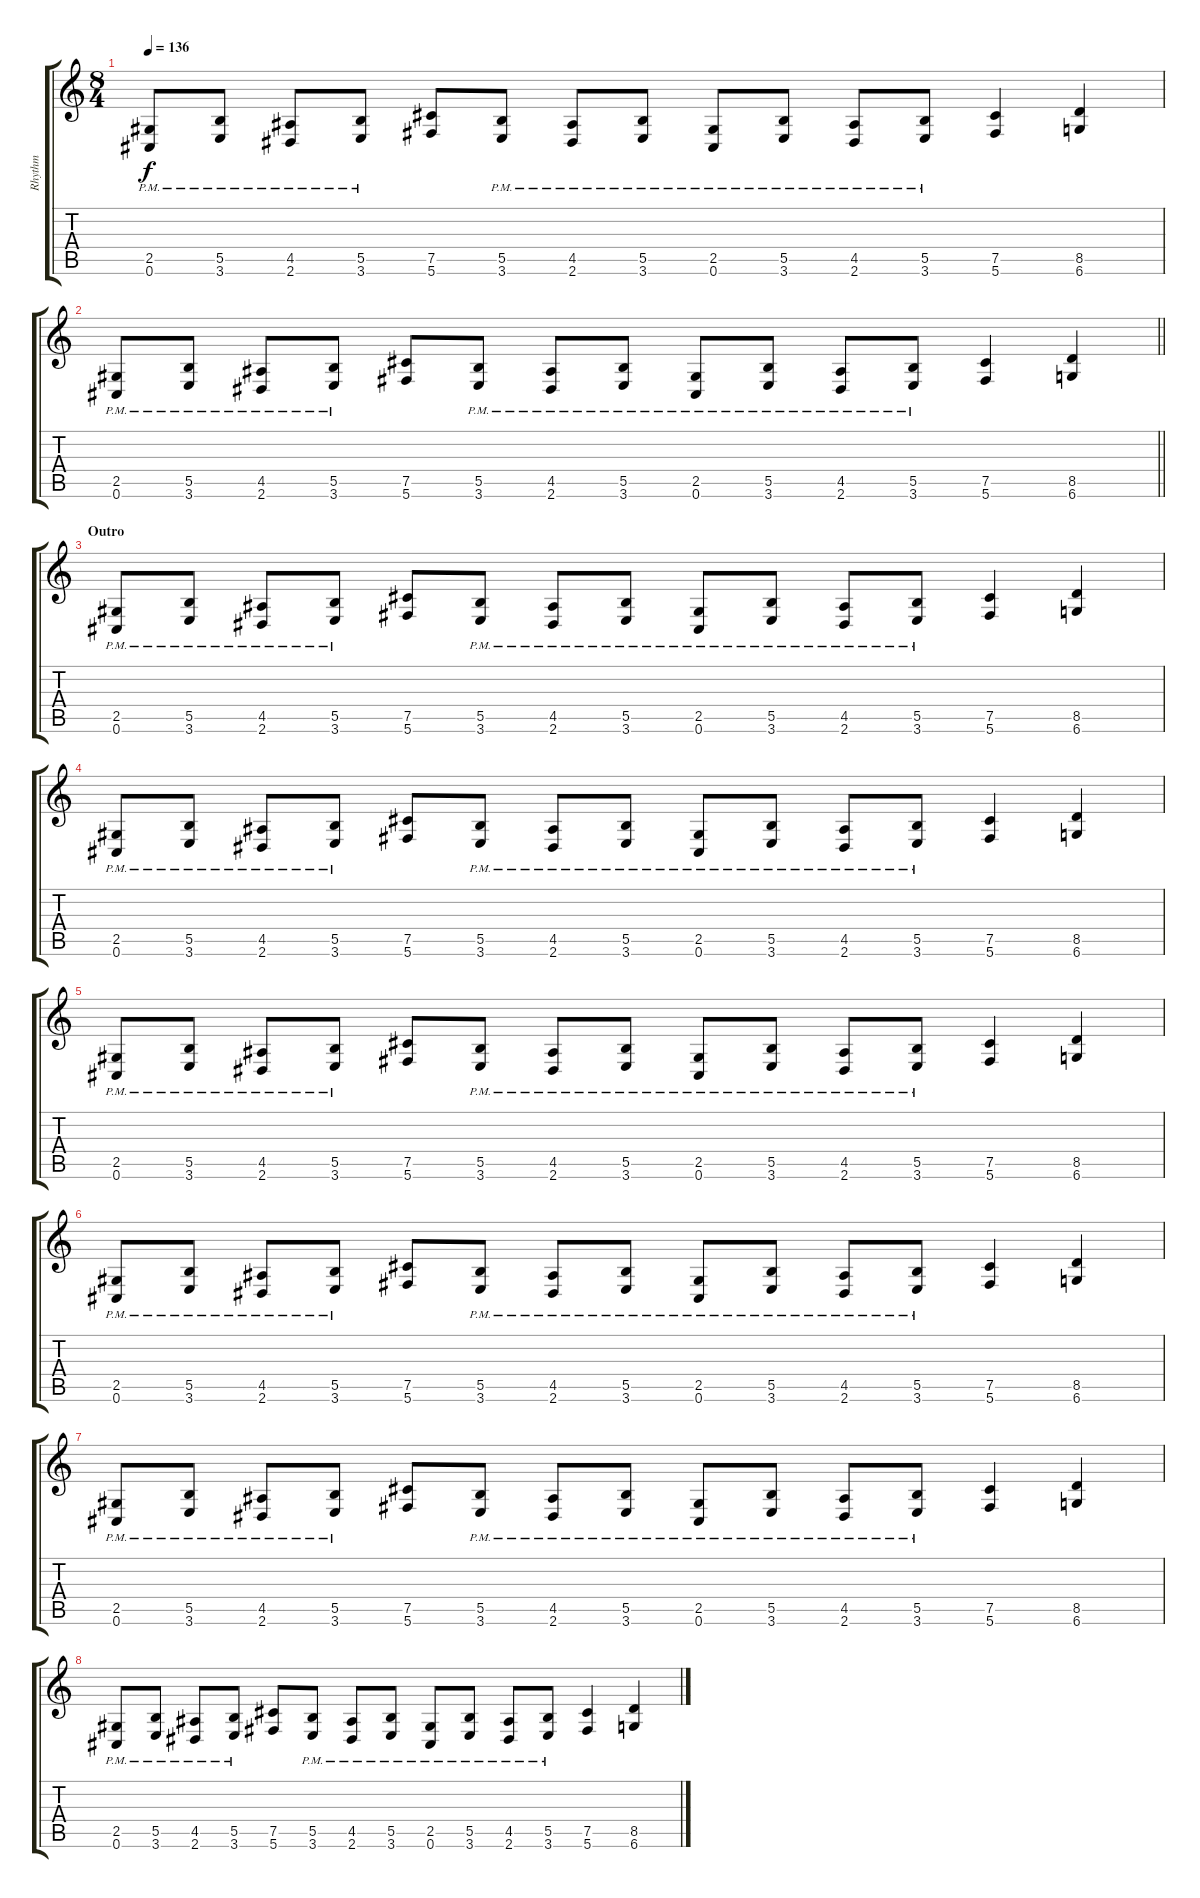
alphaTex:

\track ("Rhythm" "Rhythm") {instrument distortionguitar}
\staff {score tabs}
\tuning (Db4 Ab3 E3 B2 Gb2 Db2) {hide}
\ts (8 4)
\tempo 136
\clef g2
\ks c
(2.5{pm} 0.6{pm}).8{dy f} (5.5{pm} 3.6{pm}).8 (4.5{pm} 2.6{pm}).8 (5.5{pm} 3.6{pm}).8 (7.5 5.6).8 (5.5{pm} 3.6{pm}).8 (4.5{pm} 2.6{pm}).8 (5.5{pm} 3.6{pm}).8 (2.5{pm} 0.6{pm}).8 (5.5{pm} 3.6{pm}).8 (4.5{pm} 2.6{pm}).8 (5.5{pm} 3.6{pm}).8 (7.5 5.6).4 (8.5 6.6).4 |
\barLineRight lightlight
(2.5{pm} 0.6{pm}).8 (5.5{pm} 3.6{pm}).8 (4.5{pm} 2.6{pm}).8 (5.5{pm} 3.6{pm}).8 (7.5 5.6).8 (5.5{pm} 3.6{pm}).8 (4.5{pm} 2.6{pm}).8 (5.5{pm} 3.6{pm}).8 (2.5{pm} 0.6{pm}).8 (5.5{pm} 3.6{pm}).8 (4.5{pm} 2.6{pm}).8 (5.5{pm} 3.6{pm}).8 (7.5 5.6).4 (8.5 6.6).4 |
\section ("" "Outro")
(2.5{pm} 0.6{pm}).8 (5.5{pm} 3.6{pm}).8 (4.5{pm} 2.6{pm}).8 (5.5{pm} 3.6{pm}).8 (7.5 5.6).8 (5.5{pm} 3.6{pm}).8 (4.5{pm} 2.6{pm}).8 (5.5{pm} 3.6{pm}).8 (2.5{pm} 0.6{pm}).8 (5.5{pm} 3.6{pm}).8 (4.5{pm} 2.6{pm}).8 (5.5{pm} 3.6{pm}).8 (7.5 5.6).4 (8.5 6.6).4 |
(2.5{pm} 0.6{pm}).8 (5.5{pm} 3.6{pm}).8 (4.5{pm} 2.6{pm}).8 (5.5{pm} 3.6{pm}).8 (7.5 5.6).8 (5.5{pm} 3.6{pm}).8 (4.5{pm} 2.6{pm}).8 (5.5{pm} 3.6{pm}).8 (2.5{pm} 0.6{pm}).8 (5.5{pm} 3.6{pm}).8 (4.5{pm} 2.6{pm}).8 (5.5{pm} 3.6{pm}).8 (7.5 5.6).4 (8.5 6.6).4 |
(2.5{pm} 0.6{pm}).8 (5.5{pm} 3.6{pm}).8 (4.5{pm} 2.6{pm}).8 (5.5{pm} 3.6{pm}).8 (7.5 5.6).8 (5.5{pm} 3.6{pm}).8 (4.5{pm} 2.6{pm}).8 (5.5{pm} 3.6{pm}).8 (2.5{pm} 0.6{pm}).8 (5.5{pm} 3.6{pm}).8 (4.5{pm} 2.6{pm}).8 (5.5{pm} 3.6{pm}).8 (7.5 5.6).4 (8.5 6.6).4 |
(2.5{pm} 0.6{pm}).8 (5.5{pm} 3.6{pm}).8 (4.5{pm} 2.6{pm}).8 (5.5{pm} 3.6{pm}).8 (7.5 5.6).8 (5.5{pm} 3.6{pm}).8 (4.5{pm} 2.6{pm}).8 (5.5{pm} 3.6{pm}).8 (2.5{pm} 0.6{pm}).8 (5.5{pm} 3.6{pm}).8 (4.5{pm} 2.6{pm}).8 (5.5{pm} 3.6{pm}).8 (7.5 5.6).4 (8.5 6.6).4 |
(2.5{pm} 0.6{pm}).8 (5.5{pm} 3.6{pm}).8 (4.5{pm} 2.6{pm}).8 (5.5{pm} 3.6{pm}).8 (7.5 5.6).8 (5.5{pm} 3.6{pm}).8 (4.5{pm} 2.6{pm}).8 (5.5{pm} 3.6{pm}).8 (2.5{pm} 0.6{pm}).8 (5.5{pm} 3.6{pm}).8 (4.5{pm} 2.6{pm}).8 (5.5{pm} 3.6{pm}).8 (7.5 5.6).4 (8.5 6.6).4 |
(2.5{pm} 0.6{pm}).8 (5.5{pm} 3.6{pm}).8 (4.5{pm} 2.6{pm}).8 (5.5{pm} 3.6{pm}).8 (7.5 5.6).8 (5.5{pm} 3.6{pm}).8 (4.5{pm} 2.6{pm}).8 (5.5{pm} 3.6{pm}).8 (2.5{pm} 0.6{pm}).8 (5.5{pm} 3.6{pm}).8 (4.5{pm} 2.6{pm}).8 (5.5{pm} 3.6{pm}).8 (7.5 5.6).4 (8.5 6.6).4
